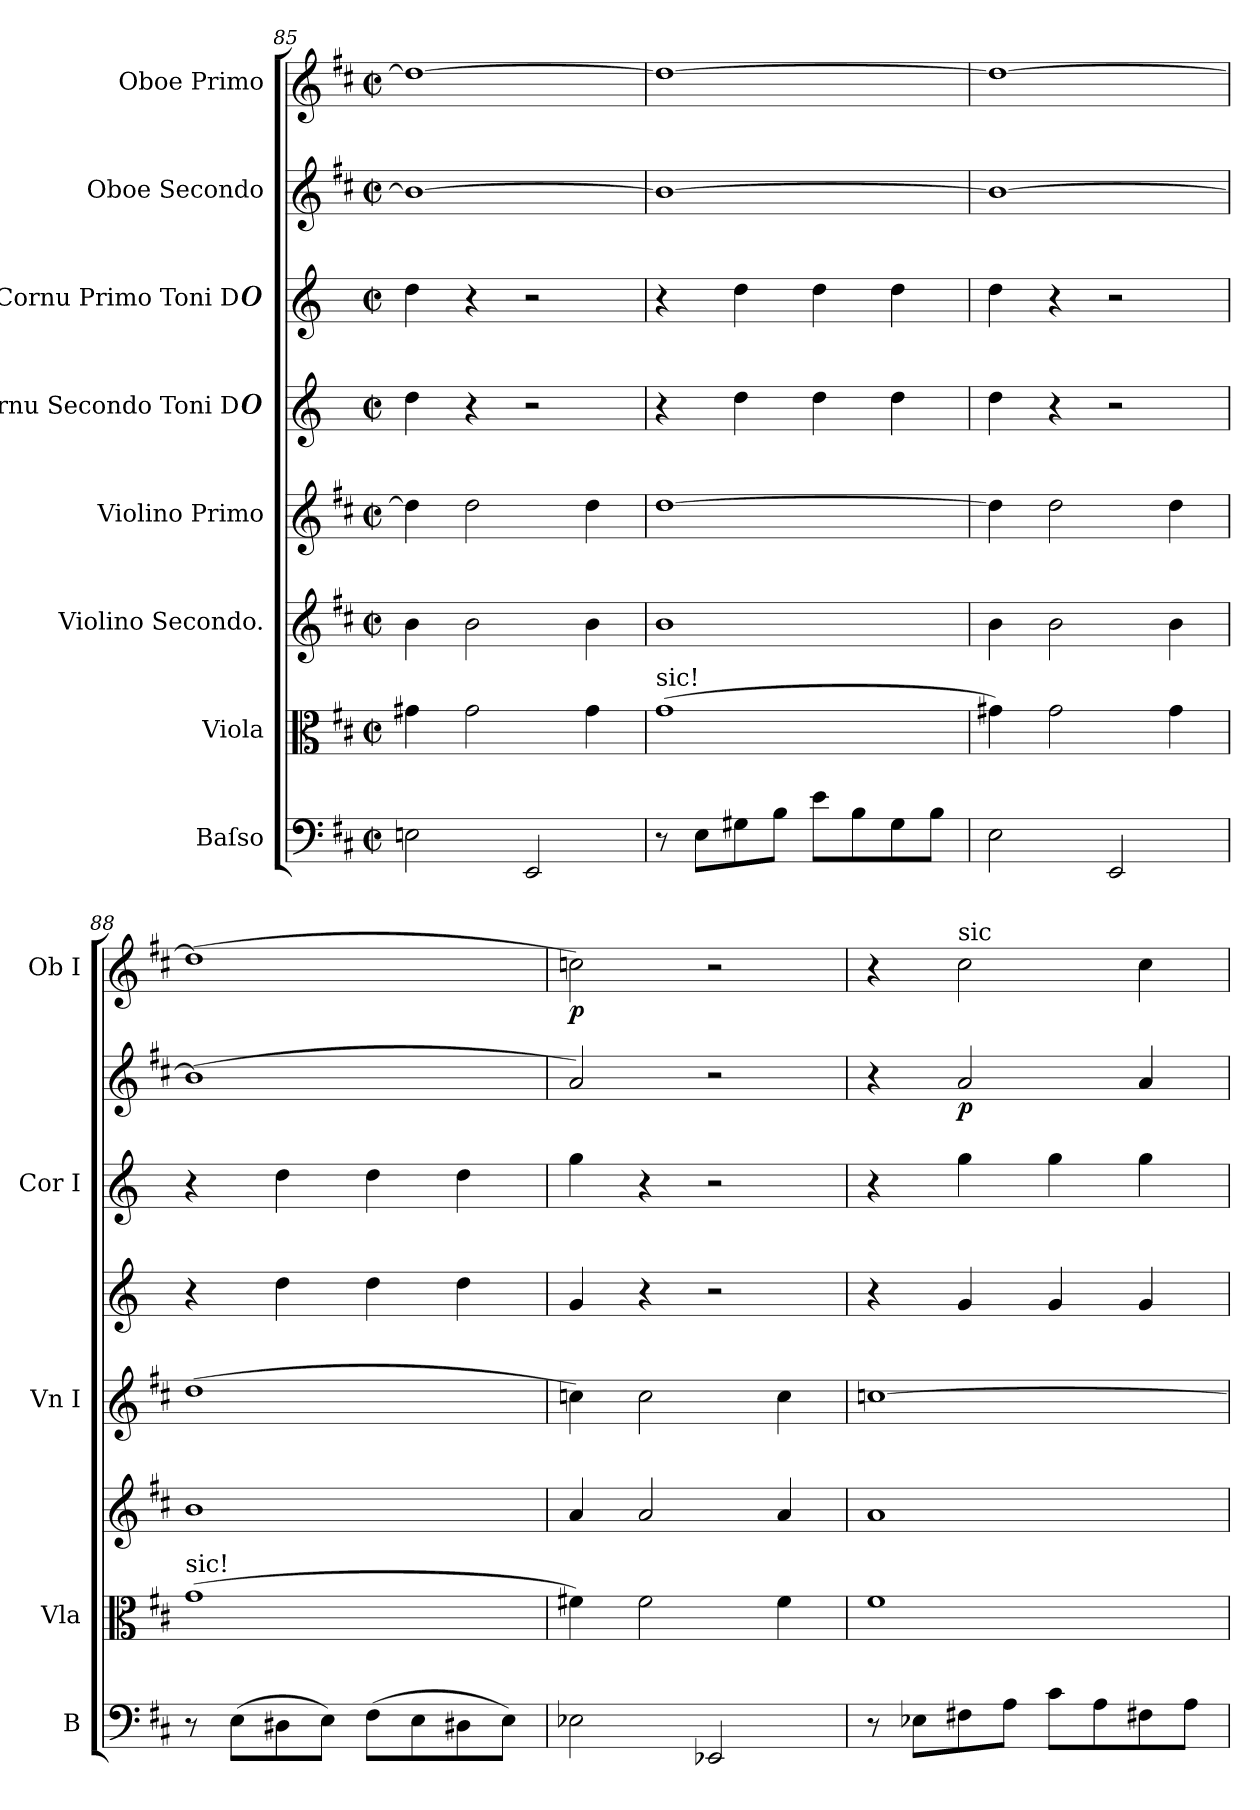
**kern	**kern	**kern	**kern	**dynam	**kern	**kern	**kern	**dynam	**kern	**dynam
*part8	*part7	*part6	*part5	*part5	*part4	*part3	*part2	*part2	*part1	*part1
*staff8	*staff7	*staff6	*staff5	*staff5	*staff4	*staff3	*staff2	*staff2	*staff1	*staff1
*I"Baſso	*I"Viola	*I"Violino Secondo.	*I"Violino Primo	*	*I"Cornu Secondo Toni D#	*I"Cornu Primo Toni D#	*I"Oboe Secondo	*	*I"Oboe Primo	*
*I'B	*I'Vla	*	*I'Vn I	*	*	*I'Cor I	*	*	*I'Ob I	*
*clefF4	*clefC3	*clefG2	*clefG2	*	*clefG2	*clefG2	*clefG2	*	*clefG2	*
*	*	*	*	*	*ITrd-1c-2	*ITrd-1c-2	*	*	*	*
*k[f#c#]	*k[f#c#]	*k[f#c#]	*k[f#c#]	*	*k[f#c#]	*k[f#c#]	*k[f#c#]	*	*k[f#c#]	*
*D:	*D:	*D:	*D:	*	*	*	*D:	*	*D:	*
*M2/2	*M2/2	*M2/2	*M2/2	*	*M2/2	*M2/2	*M2/2	*	*M2/2	*
*met(c|)	*met(c|)	*met(c|)	*met(c|)	*	*met(c|)	*met(c|)	*met(c|)	*	*met(c|)	*
=85	=85	=85	=85	=85	=85	=85	=85	=85	=85	=85
2En\	4g#X\	4b\	4dd\]	.	4ee\	4ee\	1b_<	.	1dd_<	.
.	2g#\	2b\	2dd\	rinfor	4r	4r	.	.	.	.
2EE/	.	.	.	.	2r	2r	.	.	.	.
.	4g#\	4b\	4dd\	.	.	.	.	.	.	.
=86	=86	=86	=86	=86	=86	=86	=86	=86	=86	=86
!	!LO:TX:a:t=sic!	!	!	!	!	!	!	!	!	!
8r	(<1g	1b	[1dd	.	4r	4r	1b_<	.	1dd_<	.
8E\L	.	.	.	.	.	.	.	.	.	.
8G#X\	.	.	.	.	4ee\	4ee\	.	.	.	.
8B\J	.	.	.	.	.	.	.	.	.	.
8e\L	.	.	.	.	4ee\	4ee\	.	.	.	.
8B\	.	.	.	.	.	.	.	.	.	.
8G#\	.	.	.	.	4ee\	4ee\	.	.	.	.
8B\J	.	.	.	.	.	.	.	.	.	.
=87	=87	=87	=87	=87	=87	=87	=87	=87	=87	=87
2E\	4g#X\)	4b\	4dd\]	.	4ee\	4ee\	1b_	.	1dd_	.
.	2g#\	2b\	2dd\	.	4r	4r	.	.	.	.
2EE/	.	.	.	.	2r	2r	.	.	.	.
.	4g#\	4b\	4dd\	.	.	.	.	.	.	.
=88	=88	=88	=88	=88	=88	=88	=88	=88	=88	=88
!	!LO:TX:a:t=sic!	!	!	!	!	!	!	!	!	!
8r	(<1g	1b	(<1dd	.	4r	4r	(<1b]	.	(<1dd]	.
(8E\L	.	.	.	.	.	.	.	.	.	.
8D#X\	.	.	.	.	4ee\	4ee\	.	.	.	.
8E\J)	.	.	.	.	.	.	.	.	.	.
(8F#\L	.	.	.	.	4ee\	4ee\	.	.	.	.
8E\	.	.	.	.	.	.	.	.	.	.
8D#X\	.	.	.	.	4ee\	4ee\	.	.	.	.
8E\J)	.	.	.	.	.	.	.	.	.	.
=89	=89	=89	=89	=89	=89	=89	=89	=89	=89	=89
2E-X\	4f#X\)	4a/	4ccn\)	.	4a/	4aa\	2a/)	.	2ccn\)	p
.	2f#\	2a/	2cc\	.	4r	4r	.	.	.	.
2EE-X/	.	.	.	.	2r	2r	2r	.	2r	.
.	4f#\	4a/	4cc\	.	.	.	.	.	.	.
=90	=90	=90	=90	=90	=90	=90	=90	=90	=90	=90
8r	1f#	1a	[1ccn	.	4r	4r	4r	.	4r	.
8E-X\L	.	.	.	.	.	.	.	.	.	.
!	!	!	!	!	!	!	!	!	!LO:TX:a:t=sic	!
8F#X\	.	.	.	.	4a/	4aa\	2a/	p	2cc#\	.
8A\J	.	.	.	.	.	.	.	.	.	.
8c#\L	.	.	.	.	4a/	4aa\	.	.	.	.
8A\	.	.	.	.	.	.	.	.	.	.
8F#X\	.	.	.	.	4a/	4aa\	4a/	.	4cc#\	.
8A\J	.	.	.	.	.	.	.	.	.	.
=	=	=	=	=	=	=	=	=	=	=
*-	*-	*-	*-	*-	*-	*-	*-	*-	*-	*-
